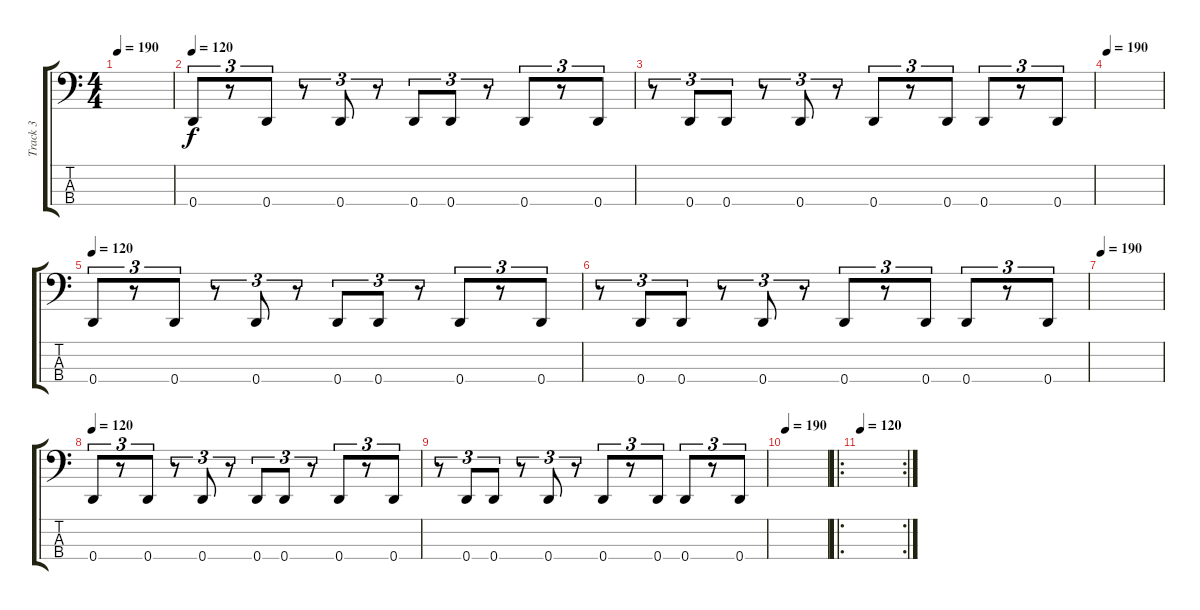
\track ("Track 3" "Track 3") {instrument electricbassfinger}
\staff {score tabs}
\tuning (G2 D2 A1 D1) {hide}
\ts (4 4)
\tempo 190
\clef f4
\ks c
|
\tempo 120
0.4.8{tu (3 2)} r.8{tu (3 2)} 0.4.8{tu (3 2)} r.8{tu (3 2)} 0.4.8{tu (3 2)} r.8{tu (3 2)} 0.4.8{tu (3 2)} 0.4.8{tu (3 2)} r.8{tu (3 2)} 0.4.8{tu (3 2)} r.8{tu (3 2)} 0.4.8{tu (3 2)} |
r.8{tu (3 2)} 0.4.8{tu (3 2)} 0.4.8{tu (3 2)} r.8{tu (3 2)} 0.4.8{tu (3 2)} r.8{tu (3 2)} 0.4.8{tu (3 2)} r.8{tu (3 2)} 0.4.8{tu (3 2)} 0.4.8{tu (3 2)} r.8{tu (3 2)} 0.4.8{tu (3 2)} |
\tempo 190
|
\tempo 120
0.4.8{tu (3 2)} r.8{tu (3 2)} 0.4.8{tu (3 2)} r.8{tu (3 2)} 0.4.8{tu (3 2)} r.8{tu (3 2)} 0.4.8{tu (3 2)} 0.4.8{tu (3 2)} r.8{tu (3 2)} 0.4.8{tu (3 2)} r.8{tu (3 2)} 0.4.8{tu (3 2)} |
r.8{tu (3 2)} 0.4.8{tu (3 2)} 0.4.8{tu (3 2)} r.8{tu (3 2)} 0.4.8{tu (3 2)} r.8{tu (3 2)} 0.4.8{tu (3 2)} r.8{tu (3 2)} 0.4.8{tu (3 2)} 0.4.8{tu (3 2)} r.8{tu (3 2)} 0.4.8{tu (3 2)} |
\tempo 190
|
\tempo 120
0.4.8{tu (3 2)} r.8{tu (3 2)} 0.4.8{tu (3 2)} r.8{tu (3 2)} 0.4.8{tu (3 2)} r.8{tu (3 2)} 0.4.8{tu (3 2)} 0.4.8{tu (3 2)} r.8{tu (3 2)} 0.4.8{tu (3 2)} r.8{tu (3 2)} 0.4.8{tu (3 2)} |
r.8{tu (3 2)} 0.4.8{tu (3 2)} 0.4.8{tu (3 2)} r.8{tu (3 2)} 0.4.8{tu (3 2)} r.8{tu (3 2)} 0.4.8{tu (3 2)} r.8{tu (3 2)} 0.4.8{tu (3 2)} 0.4.8{tu (3 2)} r.8{tu (3 2)} 0.4.8{tu (3 2)} |
\tempo 190
|
\ro
\rc 2
\tempo 120
